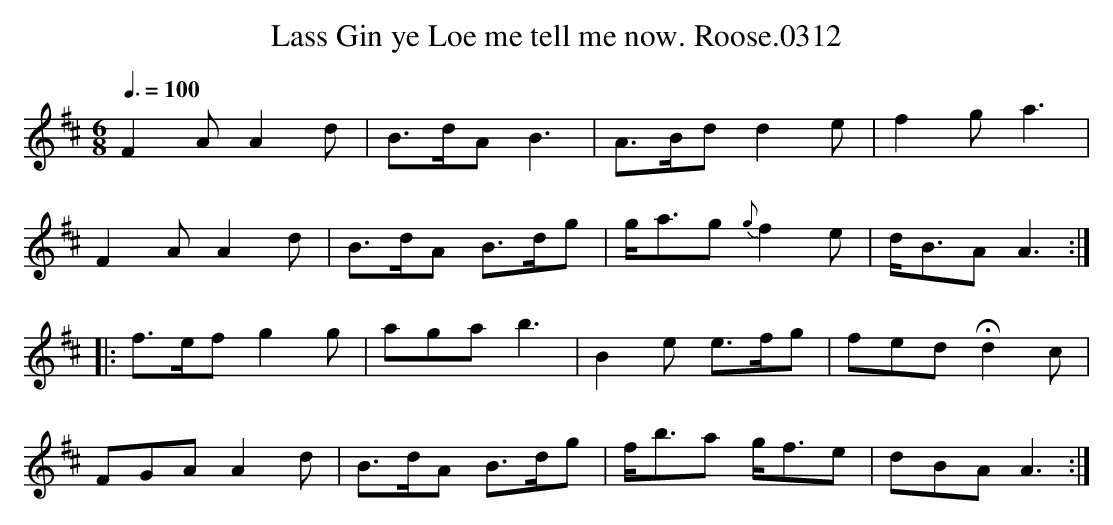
X:1
T:Lass Gin ye Loe me tell me now. Roose.0312
M:6/8
L:1/8
Q:3/8=100
K:D
F2A A2d|B>dA B3|A>Bd d2e|f2g a3|
F2A A2d|B>dA B>dg|g<ag {g}f2e|d<BA A3 :|
|:f>ef g2g|aga b3|B2e e>fg|fed !fermata!d2c|
FGA A2d|B>dA B>dg|f<ba g<fe|dBA A3 :|
